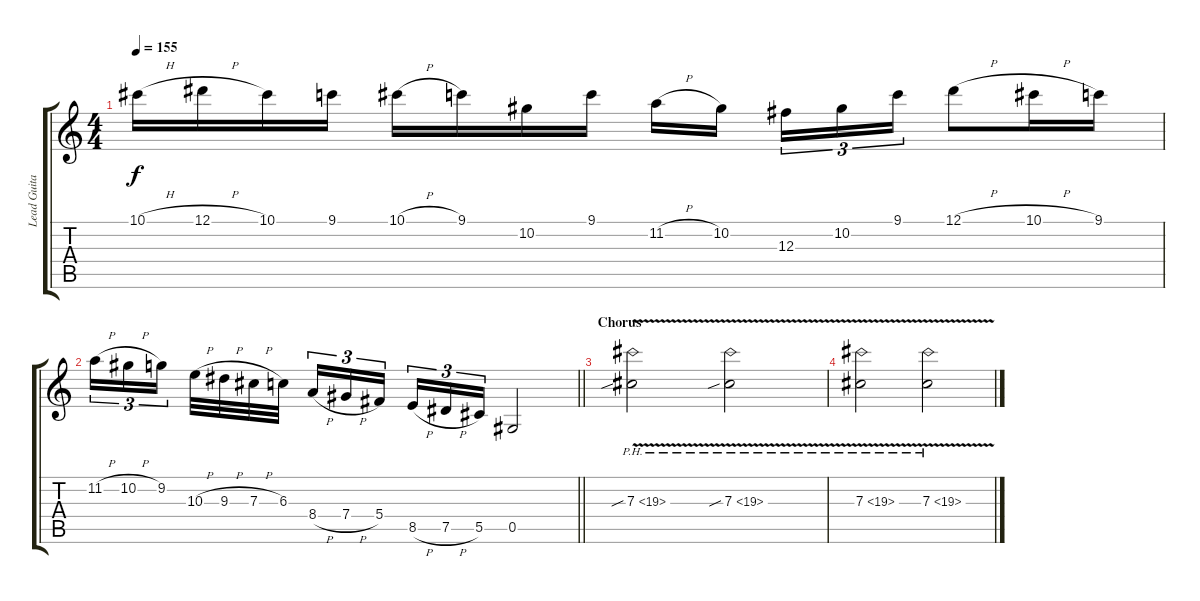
\track ("Lead Guitar (Malmsteen)" "Lead Guita") {instrument distortionguitar}
\staff {score tabs}
\tuning (Eb4 Bb3 Gb3 Db3 Ab2 Eb2) {hide}
\ts (4 4)
\tempo 155
\clef g2
\ks c
10.1{h}.16{dy f} 12.1{h}.16 10.1.16 9.1.16 10.1{h}.16 9.1.16 10.2.16 9.1.16 11.2{h}.16 10.2.16{beam splitsecondary} 12.3.16{tu (3 2)} 10.2.16{tu (3 2)} 9.1.16{tu (3 2)} 12.1{h}.8 10.1{h}.16 9.1.16 |
\barLineRight lightlight
11.2{h}.16{tu (3 2)} 10.2{h}.16{tu (3 2)} 9.2.16{tu (3 2) beam splitsecondary} 10.3{h}.32 9.3{h}.32 7.3{h}.32 6.3.32 8.4{h}.16{tu (3 2)} 7.4{h}.16{tu (3 2)} 5.4.16{tu (3 2) beam splitsecondary} 8.5{h}.16{tu (3 2)} 7.5{h}.16{tu (3 2)} 5.5.16{tu (3 2)} 0.5.2 |
\section ("" "Chorus")
7.3{ph 12 v sib}.2 7.3{ph 12 v sib}.2 |
7.3{ph 12 v}.2 7.3{ph 12 v}.2
